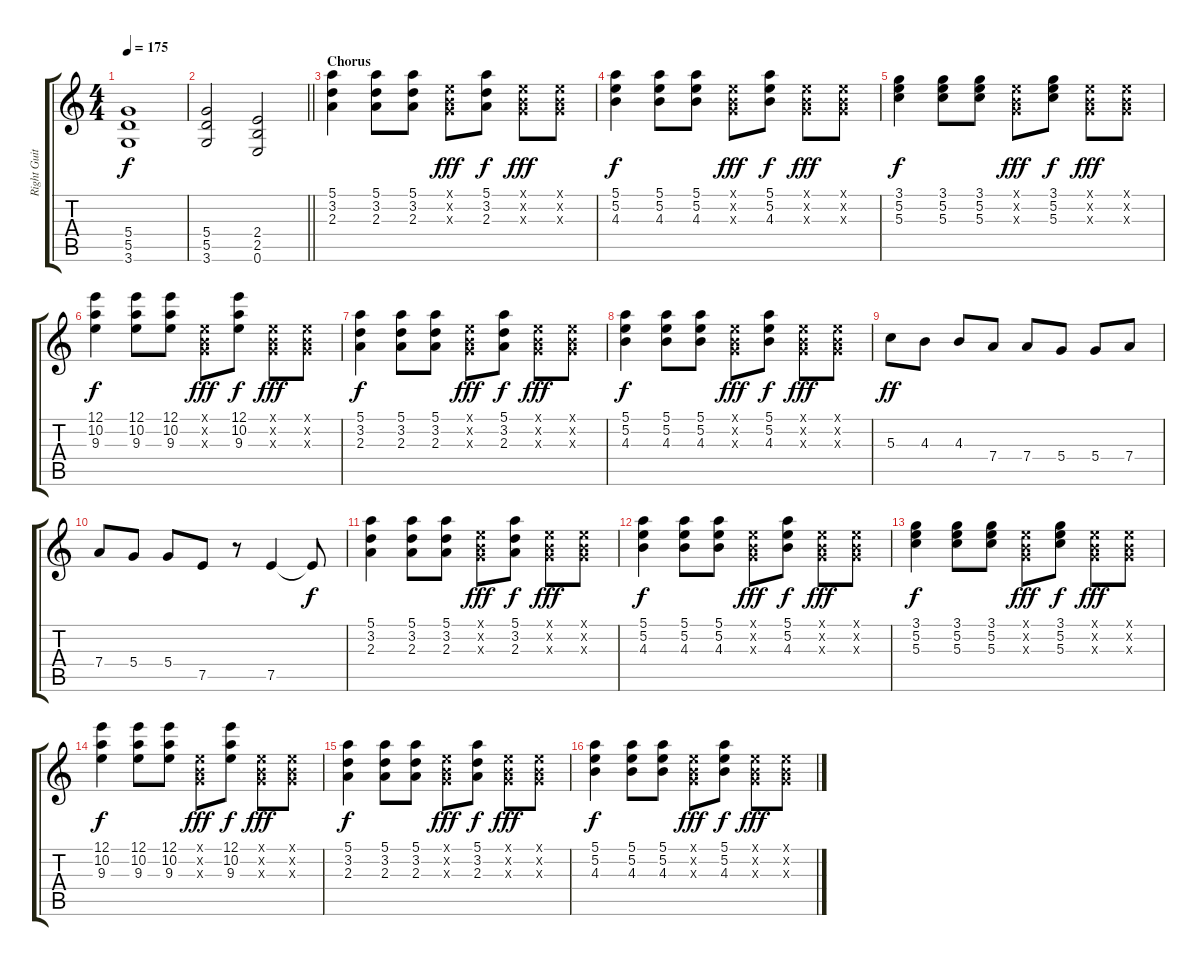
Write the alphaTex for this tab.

\track ("Right Guitar" "Right Guit") {instrument distortionguitar}
\staff {score tabs}
\tuning (E4 B3 G3 D3 A2 E2) {hide}
\ts (4 4)
\tempo 175
\clef g2
\ks c
(5.4{t} 5.5{t} 3.6{t}).1{dy f} |
\barLineRight lightlight
(5.4 5.5 3.6).2 (2.4 2.5 0.6).2 |
\section ("" "Chorus")
(5.1 3.2 2.3).4{volume 11} (5.1 3.2 2.3).8 (5.1 3.2 2.3).8 (0.1{x} 0.2{x} 0.3{x}).8{dy fff} (5.1 3.2 2.3).8{dy f} (0.1{x} 0.2{x} 0.3{x}).8{dy fff} (0.1{x} 0.2{x} 0.3{x}).8 |
(5.1 5.2 4.3).4{dy f} (5.1 5.2 4.3).8 (5.1 5.2 4.3).8 (0.1{x} 0.2{x} 0.3{x}).8{dy fff} (5.1 5.2 4.3).8{dy f} (0.1{x} 0.2{x} 0.3{x}).8{dy fff} (0.1{x} 0.2{x} 0.3{x}).8 |
(3.1 5.2 5.3).4{dy f} (3.1 5.2 5.3).8 (3.1 5.2 5.3).8 (0.1{x} 0.2{x} 0.3{x}).8{dy fff} (3.1 5.2 5.3).8{dy f} (0.1{x} 0.2{x} 0.3{x}).8{dy fff} (0.1{x} 0.2{x} 0.3{x}).8 |
(12.1 10.2 9.3).4{dy f} (12.1 10.2 9.3).8 (12.1 10.2 9.3).8 (0.1{x} 0.2{x} 0.3{x}).8{dy fff} (12.1 10.2 9.3).8{dy f} (0.1{x} 0.2{x} 0.3{x}).8{dy fff} (0.1{x} 0.2{x} 0.3{x}).8 |
(5.1 3.2 2.3).4{dy f} (5.1 3.2 2.3).8 (5.1 3.2 2.3).8 (0.1{x} 0.2{x} 0.3{x}).8{dy fff} (5.1 3.2 2.3).8{dy f} (0.1{x} 0.2{x} 0.3{x}).8{dy fff} (0.1{x} 0.2{x} 0.3{x}).8 |
(5.1 5.2 4.3).4{dy f} (5.1 5.2 4.3).8 (5.1 5.2 4.3).8 (0.1{x} 0.2{x} 0.3{x}).8{dy fff} (5.1 5.2 4.3).8{dy f} (0.1{x} 0.2{x} 0.3{x}).8{dy fff} (0.1{x} 0.2{x} 0.3{x}).8 |
5.3.8{dy ff} 4.3.8 4.3.8 7.4.8 7.4.8 5.4.8 5.4.8 7.4.8 |
7.4.8 5.4.8 5.4.8 7.5.8 r.8 7.5.4 7.5{t}.8{dy f} |
(5.1 3.2 2.3).4 (5.1 3.2 2.3).8 (5.1 3.2 2.3).8 (0.1{x} 0.2{x} 0.3{x}).8{dy fff} (5.1 3.2 2.3).8{dy f} (0.1{x} 0.2{x} 0.3{x}).8{dy fff} (0.1{x} 0.2{x} 0.3{x}).8 |
(5.1 5.2 4.3).4{dy f} (5.1 5.2 4.3).8 (5.1 5.2 4.3).8 (0.1{x} 0.2{x} 0.3{x}).8{dy fff} (5.1 5.2 4.3).8{dy f} (0.1{x} 0.2{x} 0.3{x}).8{dy fff} (0.1{x} 0.2{x} 0.3{x}).8 |
(3.1 5.2 5.3).4{dy f} (3.1 5.2 5.3).8 (3.1 5.2 5.3).8 (0.1{x} 0.2{x} 0.3{x}).8{dy fff} (3.1 5.2 5.3).8{dy f} (0.1{x} 0.2{x} 0.3{x}).8{dy fff} (0.1{x} 0.2{x} 0.3{x}).8 |
(12.1 10.2 9.3).4{dy f} (12.1 10.2 9.3).8 (12.1 10.2 9.3).8 (0.1{x} 0.2{x} 0.3{x}).8{dy fff} (12.1 10.2 9.3).8{dy f} (0.1{x} 0.2{x} 0.3{x}).8{dy fff} (0.1{x} 0.2{x} 0.3{x}).8 |
(5.1 3.2 2.3).4{dy f} (5.1 3.2 2.3).8 (5.1 3.2 2.3).8 (0.1{x} 0.2{x} 0.3{x}).8{dy fff} (5.1 3.2 2.3).8{dy f} (0.1{x} 0.2{x} 0.3{x}).8{dy fff} (0.1{x} 0.2{x} 0.3{x}).8 |
(5.1 5.2 4.3).4{dy f} (5.1 5.2 4.3).8 (5.1 5.2 4.3).8 (0.1{x} 0.2{x} 0.3{x}).8{dy fff} (5.1 5.2 4.3).8{dy f} (0.1{x} 0.2{x} 0.3{x}).8{dy fff} (0.1{x} 0.2{x} 0.3{x}).8
